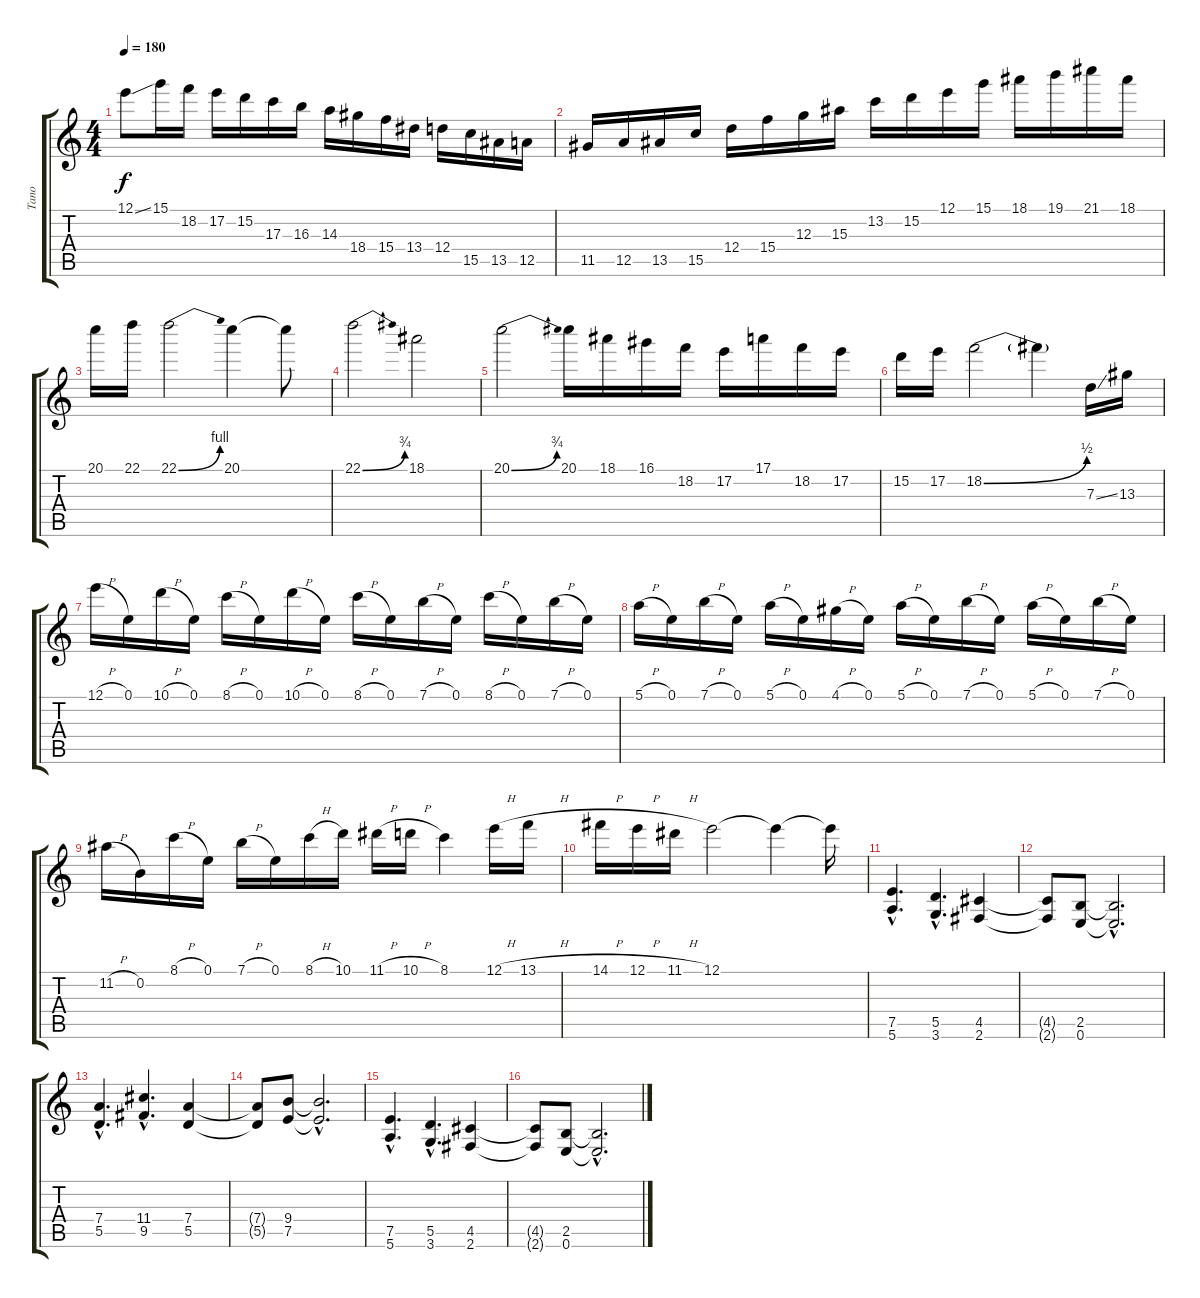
\track ("Tano" "Tano") {instrument distortionguitar}
\staff {score tabs}
\tuning (E4 B3 G3 D3 A2 E2) {hide}
\ts (4 4)
\tempo 180
\clef g2
\ks c
12.1{ss}.8{dy f} 15.1.16 18.2.16 17.2.16 15.2.16 17.3.16 16.3.16 14.3.16 18.4.16 15.4.16 13.4.16 12.4.16 15.5.16 13.5.16 12.5.16 |
11.5.16 12.5.16 13.5.16 15.5.16 12.4.16 15.4.16 12.3.16 15.3.16 13.2.16 15.2.16 12.1.16 15.1.16 18.1.16 19.1.16 21.1.16 18.1.16 |
20.1.16 22.1.16 22.1{be (bend 0 0 60 4)}.2 20.1.4 20.1{t}.8 |
22.1{be (bend 0 0 60 3)}.2 18.1.2 |
20.1{be (bend 0 0 60 3)}.2 20.1.16 18.1.16 16.1.16 18.2.16 17.2.16 17.1.16 18.2.16 17.2.16 |
15.2.16 17.2.16 18.2{be (bend 0 0 60 2)}.2 18.2{t}.4 7.3{ss}.16 13.3.16 |
12.1{h}.16 0.1.16 10.1{h}.16 0.1.16 8.1{h}.16 0.1.16 10.1{h}.16 0.1.16 8.1{h}.16 0.1.16 7.1{h}.16 0.1.16 8.1{h}.16 0.1.16 7.1{h}.16 0.1.16 |
5.1{h}.16 0.1.16 7.1{h}.16 0.1.16 5.1{h}.16 0.1.16 4.1{h}.16 0.1.16 5.1{h}.16 0.1.16 7.1{h}.16 0.1.16 5.1{h}.16 0.1.16 7.1{h}.16 0.1.16 |
11.2{h}.16 0.2.16 8.1{h}.16 0.1.16 7.1{h}.16 0.1.16 8.1{h}.16 10.1.16 11.1{h}.16 10.1{h}.16 8.1.4 12.1{h}.16 13.1{h}.16 |
14.1{h}.16 12.1{h}.16 11.1{h}.16 12.1.2 12.1{t}.4 12.1{t}.16 |
(7.5{hac} 5.6{hac}).4{d} (5.5{hac} 3.6{hac}).4{d} (4.5 2.6).4 |
(4.5{t} 2.6{t}).8 (2.5 0.6).8 (2.5{hac t} 0.6{hac t}).2{d} |
(7.4{hac} 5.5{hac}).4{d} (11.4{hac} 9.5{hac}).4{d} (7.4 5.5).4 |
(7.4{t} 5.5{t}).8 (9.4 7.5).8 (9.4{hac t} 7.5{hac t}).2{d} |
(7.5{hac} 5.6{hac}).4{d} (5.5{hac} 3.6{hac}).4{d} (4.5 2.6).4 |
(4.5{t} 2.6{t}).8 (2.5 0.6).8 (2.5{hac t} 0.6{hac t}).2{d}
